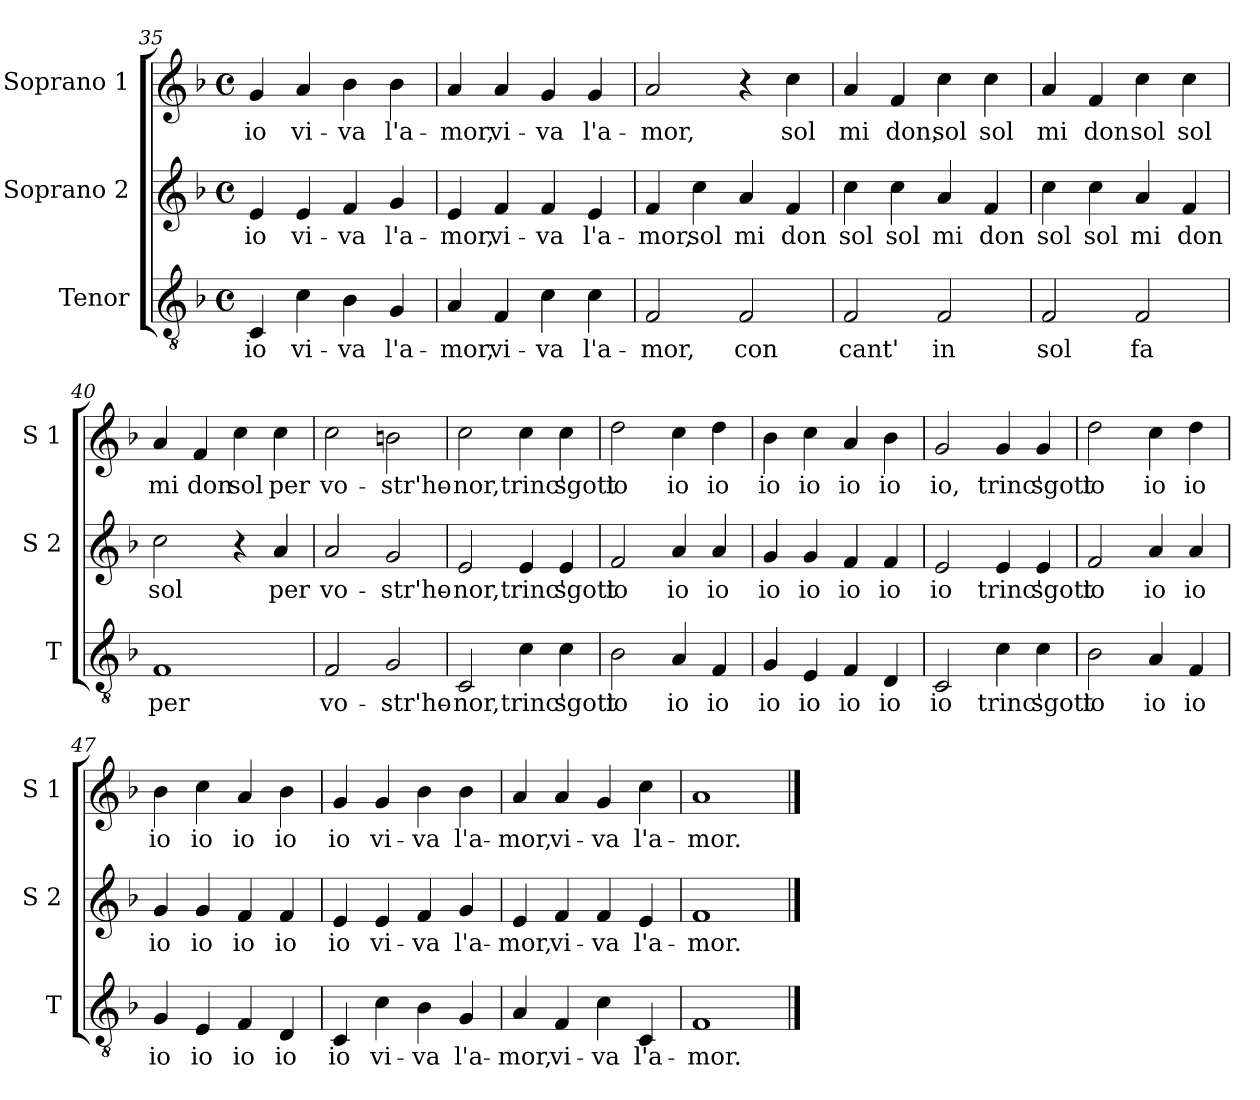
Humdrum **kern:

**kern	**text	**kern	**text	**kern	**text
*part3	*part3	*part2	*part2	*part1	*part1
*staff3	*staff3	*staff2	*staff2	*staff1	*staff1
*I"Tenor	*	*I"Soprano 2	*	*I"Soprano 1	*
*I'T	*	*I'S 2	*	*I'S 1	*
*clefGv2	*	*clefG2	*	*clefG2	*
*k[b-]	*	*k[b-]	*	*k[b-]	*
*F:	*	*F:	*	*F:	*
*M4/4	*	*M4/4	*	*M4/4	*
*met(c)	*	*met(c)	*	*met(c)	*
=35	=35	=35	=35	=35	=35
!	!LO:LY:b	!	!LO:LY:b	!	!LO:LY:b
4C/	io	4e/	io	4g/	io
!	!LO:LY:b	!	!LO:LY:b	!	!LO:LY:b
4c\	vi-	4e/	vi-	4a/	vi-
!	!LO:LY:b	!	!LO:LY:b	!	!LO:LY:b
4B-\	-va	4f/	-va	4b-\	-va
!	!LO:LY:b	!	!LO:LY:b	!	!LO:LY:b
4G/	l'a-	4g/	l'a-	4b-\	l'a-
=36	=36	=36	=36	=36	=36
!	!LO:LY:b	!	!LO:LY:b	!	!LO:LY:b
4A/	-mor,	4e/	-mor,	4a/	-mor,
!	!LO:LY:b	!	!LO:LY:b	!	!LO:LY:b
4F/	vi-	4f/	vi-	4a/	vi-
!	!LO:LY:b	!	!LO:LY:b	!	!LO:LY:b
4c\	-va	4f/	-va	4g/	-va
!	!LO:LY:b	!	!LO:LY:b	!	!LO:LY:b
4c\	l'a-	4e/	l'a-	4g/	l'a-
=37	=37	=37	=37	=37	=37
!	!LO:LY:b	!	!LO:LY:b	!	!LO:LY:b
2F/	-mor,	4f/	-mor,	2a/	-mor,
!	!	!	!LO:LY:b	!	!
.	.	4cc\	sol	.	.
!	!LO:LY:b	!	!LO:LY:b	!	!
2F/	con	4a/	mi	4r	.
!	!	!	!LO:LY:b	!	!LO:LY:b
.	.	4f/	don	4cc\	sol
!!LO:LB:g=z
=38	=38	=38	=38	=38	=38
!	!LO:LY:b	!	!LO:LY:b	!	!LO:LY:b
2F/	cant'	4cc\	sol	4a/	mi
!	!	!	!LO:LY:b	!	!LO:LY:b
.	.	4cc\	sol	4f/	don,
!	!LO:LY:b	!	!LO:LY:b	!	!LO:LY:b
2F/	in	4a/	mi	4cc\	sol
!	!	!	!LO:LY:b	!	!LO:LY:b
.	.	4f/	don	4cc\	sol
=39	=39	=39	=39	=39	=39
!	!LO:LY:b	!	!LO:LY:b	!	!LO:LY:b
2F/	sol	4cc\	sol	4a/	mi
!	!	!	!LO:LY:b	!	!LO:LY:b
.	.	4cc\	sol	4f/	don
!	!LO:LY:b	!	!LO:LY:b	!	!LO:LY:b
2F/	fa	4a/	mi	4cc\	sol
!	!	!	!LO:LY:b	!	!LO:LY:b
.	.	4f/	don	4cc\	sol
=40	=40	=40	=40	=40	=40
!	!LO:LY:b	!	!LO:LY:b	!	!LO:LY:b
1F	per	2cc\	sol	4a/	mi
!	!	!	!	!	!LO:LY:b
.	.	.	.	4f/	don
!	!	!	!	!	!LO:LY:b
.	.	4r	.	4cc\	sol
!	!	!	!LO:LY:b	!	!LO:LY:b
.	.	4a/	per	4cc\	per
=41	=41	=41	=41	=41	=41
!	!LO:LY:b	!	!LO:LY:b	!	!LO:LY:b
2F/	vo-	2a/	vo-	2cc\	vo-
!	!LO:LY:b	!	!LO:LY:b	!	!LO:LY:b
2G/	-str'ho-	2g/	-str'ho-	2bn\	-str'ho-
!!LO:LB:g=z
=42	=42	=42	=42	=42	=42
!	!LO:LY:b	!	!LO:LY:b	!	!LO:LY:b
2C/	-nor,	2e/	-nor,	2cc\	-nor,
!	!LO:LY:b	!	!LO:LY:b	!	!LO:LY:b
4c\	trinc'	4e/	trinc'	4cc\	trinc'
!	!LO:LY:b	!	!LO:LY:b	!	!LO:LY:b
4c\	sgott	4e/	sgott	4cc\	sgott
=43	=43	=43	=43	=43	=43
!	!LO:LY:b	!	!LO:LY:b	!	!LO:LY:b
2B-\	io	2f/	io	2dd\	io
!	!LO:LY:b	!	!LO:LY:b	!	!LO:LY:b
4A/	io	4a/	io	4cc\	io
!	!LO:LY:b	!	!LO:LY:b	!	!LO:LY:b
4F/	io	4a/	io	4dd\	io
=44	=44	=44	=44	=44	=44
!	!LO:LY:b	!	!LO:LY:b	!	!LO:LY:b
4G/	io	4g/	io	4b-\	io
!	!LO:LY:b	!	!LO:LY:b	!	!LO:LY:b
4E/	io	4g/	io	4cc\	io
!	!LO:LY:b	!	!LO:LY:b	!	!LO:LY:b
4F/	io	4f/	io	4a/	io
!	!LO:LY:b	!	!LO:LY:b	!	!LO:LY:b
4D/	io	4f/	io	4b-\	io
=45	=45	=45	=45	=45	=45
!	!LO:LY:b	!	!LO:LY:b	!	!LO:LY:b
2C/	io	2e/	io	2g/	io,
!	!LO:LY:b	!	!LO:LY:b	!	!LO:LY:b
4c\	trinc'	4e/	trinc'	4g/	trinc'
!	!LO:LY:b	!	!LO:LY:b	!	!LO:LY:b
4c\	sgott	4e/	sgott	4g/	sgott
!!LO:LB:g=z
=46	=46	=46	=46	=46	=46
!	!LO:LY:b	!	!LO:LY:b	!	!LO:LY:b
2B-\	io	2f/	io	2dd\	io
!	!LO:LY:b	!	!LO:LY:b	!	!LO:LY:b
4A/	io	4a/	io	4cc\	io
!	!LO:LY:b	!	!LO:LY:b	!	!LO:LY:b
4F/	io	4a/	io	4dd\	io
=47	=47	=47	=47	=47	=47
!	!LO:LY:b	!	!LO:LY:b	!	!LO:LY:b
4G/	io	4g/	io	4b-\	io
!	!LO:LY:b	!	!LO:LY:b	!	!LO:LY:b
4E/	io	4g/	io	4cc\	io
!	!LO:LY:b	!	!LO:LY:b	!	!LO:LY:b
4F/	io	4f/	io	4a/	io
!	!LO:LY:b	!	!LO:LY:b	!	!LO:LY:b
4D/	io	4f/	io	4b-\	io
=48	=48	=48	=48	=48	=48
!	!LO:LY:b	!	!LO:LY:b	!	!LO:LY:b
4C/	io	4e/	io	4g/	io
!	!LO:LY:b	!	!LO:LY:b	!	!LO:LY:b
4c\	vi-	4e/	vi-	4g/	vi-
!	!LO:LY:b	!	!LO:LY:b	!	!LO:LY:b
4B-\	-va	4f/	-va	4b-\	-va
!	!LO:LY:b	!	!LO:LY:b	!	!LO:LY:b
4G/	l'a-	4g/	l'a-	4b-\	l'a-
=49	=49	=49	=49	=49	=49
!	!LO:LY:b	!	!LO:LY:b	!	!LO:LY:b
4A/	-mor,	4e/	-mor,	4a/	-mor,
!	!LO:LY:b	!	!LO:LY:b	!	!LO:LY:b
4F/	vi-	4f/	vi-	4a/	vi-
!	!LO:LY:b	!	!LO:LY:b	!	!LO:LY:b
4c\	-va	4f/	-va	4g/	-va
!	!LO:LY:b	!	!LO:LY:b	!	!LO:LY:b
4C/	l'a-	4e/	l'a-	4cc\	l'a-
=50	=50	=50	=50	=50	=50
!	!LO:LY:b	!	!LO:LY:b	!	!LO:LY:b
1F	-mor.	1f	-mor.	1a	-mor.
==	==	==	==	==	==
*-	*-	*-	*-	*-	*-
